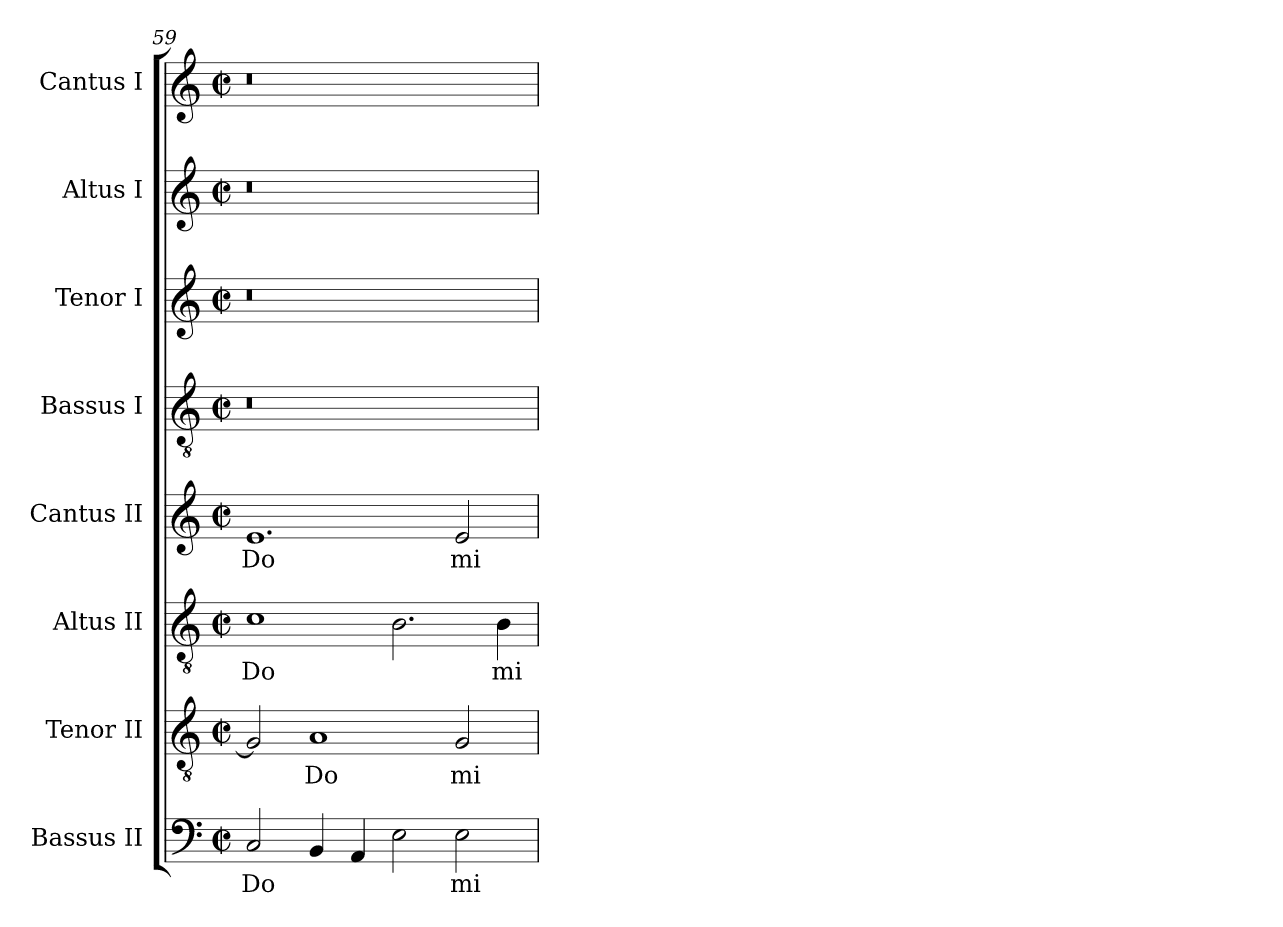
**kern	**text	**kern	**text	**kern	**text	**kern	**text	**kern	**kern	**kern	**kern
*part8	*part8	*part7	*part7	*part6	*part6	*part5	*part5	*part4	*part3	*part2	*part1
*staff8	*staff8	*staff7	*staff7	*staff6	*staff6	*staff5	*staff5	*staff4	*staff3	*staff2	*staff1
*I"Bassus II	*	*I"Tenor II	*	*I"Altus II	*	*I"Cantus II	*	*I"Bassus I	*I"Tenor I	*I"Altus I	*I"Cantus I
*clefF4	*	*clefGv2	*	*clefGv2	*	*clefG2	*	*clefGv2	*clefG2	*clefG2	*clefG2
*k[]	*	*k[]	*	*k[]	*	*k[]	*	*k[]	*k[]	*k[]	*k[]
*C:	*	*C:	*	*C:	*	*C:	*	*C:	*C:	*C:	*C:
*M2/2	*	*M2/2	*	*M2/2	*	*M2/2	*	*M2/2	*M2/2	*M2/2	*M2/2
*met(c|)	*	*met(c|)	*	*met(c|)	*	*met(c|)	*	*met(c|)	*met(c|)	*met(c|)	*met(c|)
=59	=59	=59	=59	=59	=59	=59	=59	=59	=59	=59	=59
!	!LO:LY:b:cj	!	!LO:LY:b:cj	!	!LO:LY:b:cj	!	!LO:LY:b:cj	!	!	!	!
2C/	Do-	2G/]	.	1c	Do	1.e	Do	0r	0r	0r	0r
!	!LO:LY:b:cj	!	!LO:LY:b:cj	!	!	!	!	!	!	!	!
4BB/	--	1A	Do	.	.	.	.	.	.	.	.
!	!LO:LY:b:cj	!	!	!	!	!	!	!	!	!	!
4AA/	--	.	.	.	.	.	.	.	.	.	.
!	!LO:LY:b:cj	!	!	!	!LO:LY:b:cj	!	!	!	!	!	!
2E\	--	.	.	2.B\	.	.	.	.	.	.	.
!	!LO:LY:b:cj	!	!LO:LY:b:cj	!	!	!	!LO:LY:b:cj	!	!	!	!
2E\	-mi-	2G/	mi	.	.	2e/	mi	.	.	.	.
!	!	!	!	!	!LO:LY:b:cj	!	!	!	!	!	!
.	.	.	.	4B\	mi	.	.	.	.	.	.
=	=	=	=	=	=	=	=	=	=	=	=
*-	*-	*-	*-	*-	*-	*-	*-	*-	*-	*-	*-
